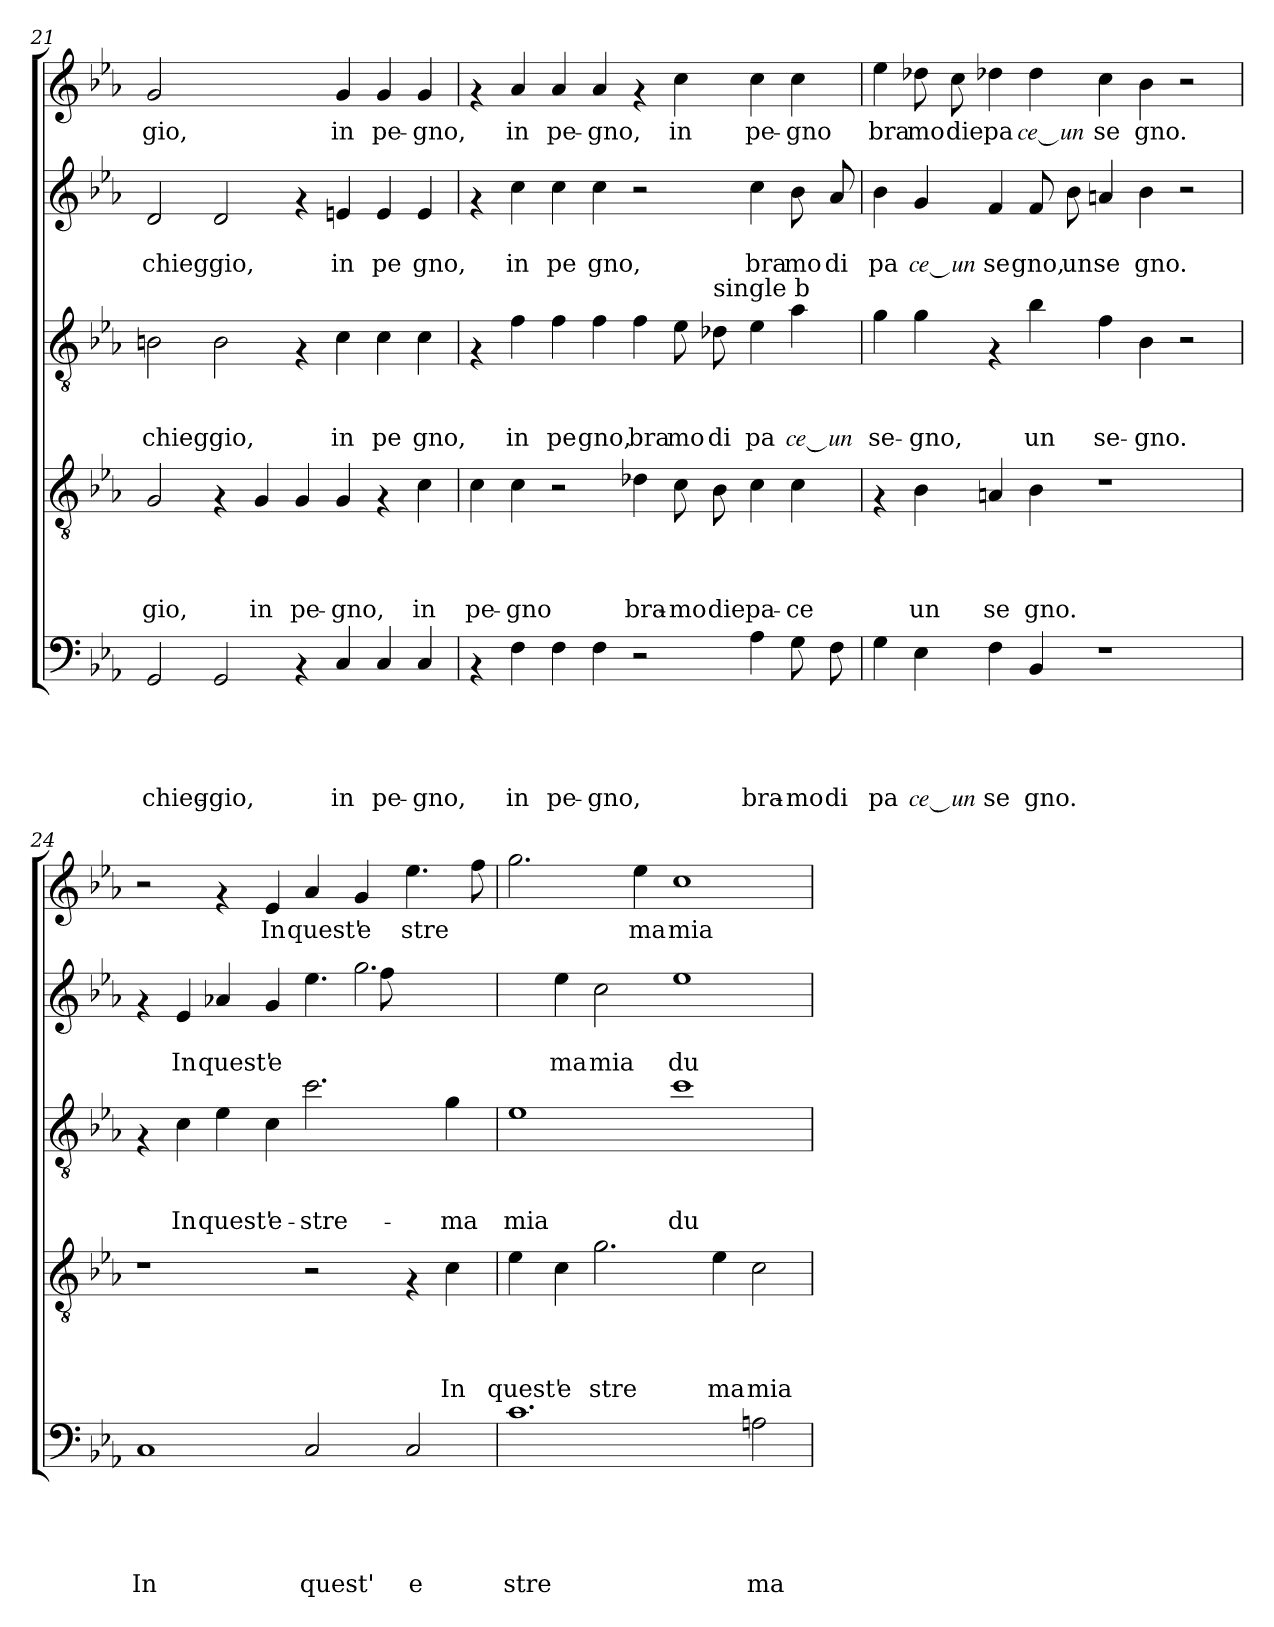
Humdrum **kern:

**kern	**text	**text	**text	**text	**text	**kern	**text	**text	**text	**text	**kern	**text	**text	**text	**kern	**text	**text	**kern	**text
*part5	*part5	*part5	*part5	*part5	*part5	*part4	*part4	*part4	*part4	*part4	*part3	*part3	*part3	*part3	*part2	*part2	*part2	*part1	*part1
*staff5	*staff5	*staff5	*staff5	*staff5	*staff5	*staff4	*staff4	*staff4	*staff4	*staff4	*staff3	*staff3	*staff3	*staff3	*staff2	*staff2	*staff2	*staff1	*staff1
*clefF4	*	*	*	*	*	*clefGv2	*	*	*	*	*clefGv2	*	*	*	*clefG2	*	*	*clefG2	*
*k[b-e-a-]	*	*	*	*	*	*k[b-e-a-]	*	*	*	*	*k[b-e-a-]	*	*	*	*k[b-e-a-]	*	*	*k[b-e-a-]	*
*E-:	*	*	*	*	*	*E-:	*	*	*	*	*E-:	*	*	*	*E-:	*	*	*E-:	*
=21	=21	=21	=21	=21	=21	=21	=21	=21	=21	=21	=21	=21	=21	=21	=21	=21	=21	=21	=21
!	!	!	!	!	!LO:LY:b	!	!	!	!	!LO:LY:b	!	!	!	!LO:LY:b	!	!	!LO:LY:b	!	!LO:LY:b
2GG/	.	.	.	.	chieg-	2G/	.	.	.	-gio,	2Bn\	.	.	chieg	2d/	.	chieg	2g/	gio,
!	!	!	!	!	!LO:LY:b	!	!	!	!	!	!	!	!	!LO:LY:b	!	!	!LO:LY:b	!	!
2GG/	.	.	.	.	-gio,	4rF	.	.	.	.	2B\	.	.	gio,	2d/	.	gio,	2.ryy	.
!	!	!	!	!	!	!	!	!	!	!LO:LY:b	!	!	!	!	!	!	!	!	!
.	.	.	.	.	.	4G/	.	.	.	in	.	.	.	.	.	.	.	.	.
!	!	!	!	!	!	!	!	!	!	!LO:LY:b	!	!	!	!	!	!	!	!	!
4rAA	.	.	.	.	.	4G/	.	.	.	pe-	4rF	.	.	.	4rf	.	.	.	.
!	!	!	!	!	!LO:LY:b	!	!	!	!	!LO:LY:b	!	!	!	!LO:LY:b	!	!	!LO:LY:b	!	!LO:LY:b
4C/	.	.	.	.	in	4G/	.	.	.	-gno,	4c\	.	.	in	4en/	.	in	4g/	in
!	!	!	!	!	!LO:LY:b	!	!	!	!	!	!	!	!	!LO:LY:b	!	!	!LO:LY:b	!	!LO:LY:b
4C/	.	.	.	.	pe-	4rF	.	.	.	.	4c\	.	.	pe	4e/	.	pe	4g/	pe-
!	!	!	!	!	!LO:LY:b	!	!	!	!	!LO:LY:b	!	!	!	!LO:LY:b	!	!	!LO:LY:b	!	!LO:LY:b
4C/	.	.	.	.	-gno,	4c\	.	.	.	in	4c\	.	.	gno,	4e/	.	gno,	4g/	-gno,
=22	=22	=22	=22	=22	=22	=22	=22	=22	=22	=22	=22	=22	=22	=22	=22	=22	=22	=22	=22
!	!	!	!	!	!	!	!	!	!	!LO:LY:b	!	!	!	!	!	!	!	!	!
4rAA	.	.	.	.	.	4c\	.	.	.	pe-	4rF	.	.	.	4rf	.	.	4rf	.
!	!	!	!	!	!LO:LY:b	!	!	!	!	!LO:LY:b	!	!	!	!LO:LY:b	!	!	!LO:LY:b	!	!LO:LY:b
4F\	.	.	.	.	in	4c\	.	.	.	-gno	4f\	.	.	in	4cc\	.	in	4a-/	in
!	!	!	!	!	!LO:LY:b	!	!	!	!	!	!	!	!	!LO:LY:b	!	!	!LO:LY:b	!	!LO:LY:b
4F\	.	.	.	.	pe-	2r	.	.	.	.	4f\	.	.	pe	4cc\	.	pe	4a-/	pe-
!	!	!	!	!	!LO:LY:b	!	!	!	!	!	!	!	!	!LO:LY:b	!	!	!LO:LY:b	!	!LO:LY:b
4F\	.	.	.	.	-gno,	.	.	.	.	.	4f\	.	.	gno,	4cc\	.	gno,	4a-/	-gno,
!	!	!	!	!	!	!	!	!	!	!LO:LY:b	!	!	!	!LO:LY:b	!	!	!	!	!
2r	.	.	.	.	.	4d-X\	.	.	.	bra-	4f\	.	.	bra	2r	.	.	4rf	.
!	!	!	!	!	!	!	!	!	!	!LO:LY:b	!	!	!	!LO:LY:b	!	!	!	!	!LO:LY:b
.	.	.	.	.	.	8c\	.	.	.	-mo	8e-\	.	.	mo	.	.	.	4cc\	in
!	!	!	!	!	!	!	!	!	!	!	!LO:TX:a:t=single b	!	!	!	!	!	!	!	!
!	!	!	!	!	!	!	!	!	!	!LO:LY:b	!	!	!	!LO:LY:b	!	!	!	!	!
.	.	.	.	.	.	8B-\	.	.	.	die	8d-\	.	.	di	.	.	.	.	.
!	!	!	!	!	!LO:LY:b	!	!	!	!	!LO:LY:b	!	!	!	!LO:LY:b	!	!	!LO:LY:b	!	!LO:LY:b
4A-\	.	.	.	.	bra-	4c\	.	.	.	pa-	4e-\	.	.	pa	4cc\	.	bra	4cc\	pe-
!	!	!	!	!	!LO:LY:b	!	!	!	!	!LO:LY:b	!	!	!	!LO:LY:b	!	!	!LO:LY:b	!	!LO:LY:b
8G\	.	.	.	.	-mo	4c\	.	.	.	-ce	4a-\	.	.	ce‿un	8b-\	.	mo	4cc\	-gno
!	!	!	!	!	!LO:LY:b	!	!	!	!	!	!	!	!	!	!	!	!LO:LY:b	!	!
8F\	.	.	.	.	di	.	.	.	.	.	.	.	.	.	8a-/	.	di	.	.
!!LO:PB:g=z
=23	=23	=23	=23	=23	=23	=23	=23	=23	=23	=23	=23	=23	=23	=23	=23	=23	=23	=23	=23
!	!	!	!	!	!LO:LY:b	!	!	!	!	!	!	!	!	!LO:LY:b	!	!	!LO:LY:b	!	!LO:LY:b
4G\	.	.	.	.	pa	4rF	.	.	.	.	4g\	.	.	se-	4b-\	.	pa	4ee-\	bra
!	!	!	!	!	!LO:LY:b	!	!	!	!	!LO:LY:b	!	!	!	!LO:LY:b	!	!	!LO:LY:b	!	!LO:LY:b
4E-\	.	.	.	.	ce‿un	4B-\	.	.	.	un	4g\	.	.	-gno,	4g/	.	ce‿un	8dd-X\	mo
!	!	!	!	!	!	!	!	!	!	!	!	!	!	!	!	!	!	!	!LO:LY:b
.	.	.	.	.	.	.	.	.	.	.	.	.	.	.	.	.	.	8cc\	die
!	!	!	!	!	!LO:LY:b	!	!	!	!	!LO:LY:b	!	!	!	!	!	!	!LO:LY:b	!	!LO:LY:b
4F\	.	.	.	.	se	4An/	.	.	.	se	4rF	.	.	.	4f/	.	se	4dd-X\	pa
!	!	!	!	!	!LO:LY:b	!	!	!	!	!LO:LY:b	!	!	!	!LO:LY:b	!	!	!LO:LY:b	!	!LO:LY:b
4BB-/	.	.	.	.	gno.	4B-\	.	.	.	gno.	4b-\	.	.	un	8f/	.	gno,	4dd-\	ce‿un
!	!	!	!	!	!	!	!	!	!	!	!	!	!	!	!	!	!LO:LY:b	!	!
.	.	.	.	.	.	.	.	.	.	.	.	.	.	.	8b-\	.	un	.	.
!	!	!	!	!	!	!	!	!	!	!	!	!	!	!LO:LY:b	!	!	!LO:LY:b	!	!LO:LY:b
1r	.	.	.	.	.	1r	.	.	.	.	4f\	.	.	se-	4an/	.	se	4cc\	se
!	!	!	!	!	!	!	!	!	!	!	!	!	!	!LO:LY:b	!	!	!LO:LY:b	!	!LO:LY:b
.	.	.	.	.	.	.	.	.	.	.	4B-\	.	.	-gno.	4b-\	.	gno.	4b-\	gno.
.	.	.	.	.	.	.	.	.	.	.	2r	.	.	.	2r	.	.	2r	.
=24	=24	=24	=24	=24	=24	=24	=24	=24	=24	=24	=24	=24	=24	=24	=24	=24	=24	=24	=24
!	!	!	!	!	!LO:LY:b	!	!	!	!	!	!	!	!	!	!	!	!	!	!
*	*	*	*	*	*	*	*	*	*	*	*	*	*	*	*^	*	*	*	*
1C	.	.	.	.	In	1r	.	.	.	.	4rF	.	.	.	4rf	1ryy	.	.	2r	.
!	!	!	!	!	!	!	!	!	!	!	!	!	!	!LO:LY:b	!	!	!	!LO:LY:b	!	!
.	.	.	.	.	.	.	.	.	.	.	4c\	.	.	In	4e-/	.	.	In	.	.
!	!	!	!	!	!	!	!	!	!	!	!	!	!	!LO:LY:b	!	!	!	!LO:LY:b	!	!
.	.	.	.	.	.	.	.	.	.	.	4e-\	.	.	quest'	4a-X/	.	.	quest'	4rf	.
!	!	!	!	!	!	!	!	!	!	!	!	!	!	!LO:LY:b	!	!	!	!LO:LY:b	!	!LO:LY:b
.	.	.	.	.	.	.	.	.	.	.	4c\	.	.	e-	4g/	.	.	e	4e-/	In
!	!	!	!	!	!LO:LY:b	!	!	!	!	!	!	!	!	!LO:LY:b	!	!	!	!	!	!LO:LY:b
2C/	.	.	.	.	quest'	2r	.	.	.	.	2.cc\	.	.	-stre-	4.ee-\	4ryy	.	.	4a-/	quest'
!	!	!	!	!	!	!	!	!	!	!	!	!	!	!	!	!	!	!	!	!LO:LY:b
.	.	.	.	.	.	.	.	.	.	.	.	.	.	.	.	2.gg\	.	.	4g/	e
.	.	.	.	.	.	.	.	.	.	.	.	.	.	.	8ff\	.	.	.	.	.
!	!	!	!	!	!LO:LY:b	!	!	!	!	!	!	!	!	!	!	!	!	!	!	!LO:LY:b
2C/	.	.	.	.	e	4rF	.	.	.	.	.	.	.	.	2ryy	.	.	.	4.ee-\	stre
!	!	!	!	!	!	!	!	!	!	!LO:LY:b	!	!	!	!LO:LY:b	!	!	!	!	!	!
.	.	.	.	.	.	4c\	.	.	.	In	4g\	.	.	-ma	.	.	.	.	.	.
.	.	.	.	.	.	.	.	.	.	.	.	.	.	.	.	.	.	.	8ff\	.
*	*	*	*	*	*	*	*	*	*	*	*	*	*	*	*v	*v	*	*	*	*
=25	=25	=25	=25	=25	=25	=25	=25	=25	=25	=25	=25	=25	=25	=25	=25	=25	=25	=25	=25
!	!	!	!	!	!LO:LY:b	!	!	!	!	!LO:LY:b	!	!	!	!LO:LY:b	!	!	!	!	!
1.c	.	.	.	.	stre	4e-\	.	.	.	quest'	1e-	.	.	mia	4ryy	.	.	2.gg\	.
!	!	!	!	!	!	!	!	!	!	!LO:LY:b	!	!	!	!	!	!	!LO:LY:b	!	!
.	.	.	.	.	.	4c\	.	.	.	e	.	.	.	.	4ee-\	.	ma	.	.
!	!	!	!	!	!	!	!	!	!	!LO:LY:b	!	!	!	!	!	!	!LO:LY:b	!	!
.	.	.	.	.	.	2.g\	.	.	.	stre	.	.	.	.	2cc\	.	mia	.	.
!	!	!	!	!	!	!	!	!	!	!	!	!	!	!	!	!	!	!	!LO:LY:b
.	.	.	.	.	.	.	.	.	.	.	.	.	.	.	.	.	.	4ee-\	ma
!	!	!	!	!	!	!	!	!	!	!	!	!	!	!LO:LY:b	!	!	!LO:LY:b	!	!LO:LY:b
.	.	.	.	.	.	.	.	.	.	.	1cc	.	.	du-	1ee-	.	du	1cc	mia
!	!	!	!	!	!	!	!	!	!	!LO:LY:b	!	!	!	!	!	!	!	!	!
.	.	.	.	.	.	4e-\	.	.	.	ma	.	.	.	.	.	.	.	.	.
!	!	!	!	!	!LO:LY:b	!	!	!	!	!LO:LY:b	!	!	!	!	!	!	!	!	!
2An\	.	.	.	.	ma	2c\	.	.	.	mia	.	.	.	.	.	.	.	.	.
=	=	=	=	=	=	=	=	=	=	=	=	=	=	=	=	=	=	=	=
*-	*-	*-	*-	*-	*-	*-	*-	*-	*-	*-	*-	*-	*-	*-	*-	*-	*-	*-	*-
